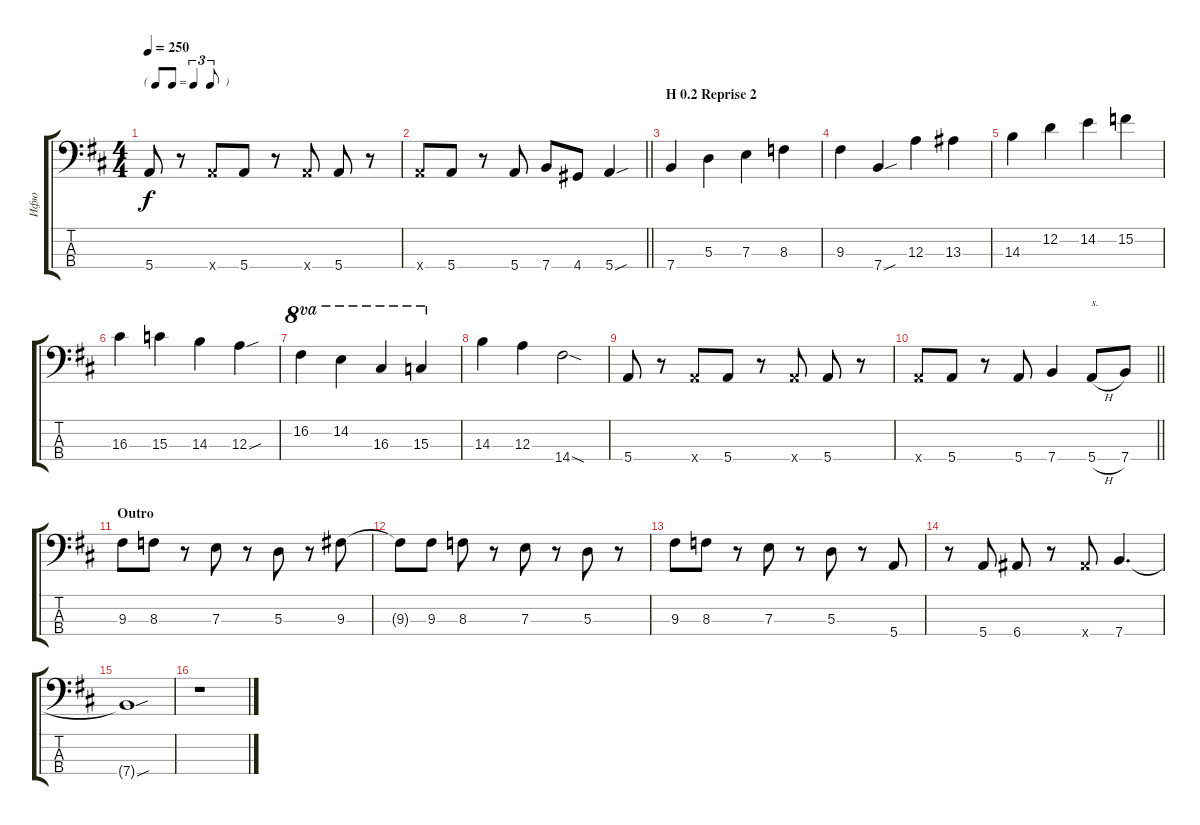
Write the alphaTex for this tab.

\track ("Ифю" "Ифю") {instrument electricbassfinger}
\staff {score tabs}
\tuning (G2 D2 A1 E1) {hide}
\ts (4 4)
\tf triplet8th
\tempo 250
\clef f4
\ks d
5.4.8{dy f} r.8 5.4{x}.8 5.4.8 r.8 5.4{x}.8 5.4.8 r.8 |
\barLineRight lightlight
5.4{x}.8 5.4.8 r.8 5.4.8 7.4.8 4.4.8 5.4{sou}.4 |
\section ("" "H 0.2 Reprise 2")
7.4.4 5.3.4 7.3.4 8.3.4 |
9.3.4 7.4{sou}.4 12.3.4 13.3.4 |
14.3.4 12.2.4 14.2.4 15.2.4 |
16.3.4 15.3.4 14.3.4 12.3{sou}.4 |
16.2.4{ot 8va} 14.2.4{ot 8va} 16.3.4{ot 8va} 15.3.4{ot 8va} |
14.3.4 12.3.4 14.4{sod}.2 |
5.4.8 r.8 5.4{x}.8 5.4.8 r.8 5.4{x}.8 5.4.8 r.8 |
\barLineRight lightlight
5.4{x}.8 5.4.8 r.8 5.4.8 7.4.4 5.4{h}.8{txt "s."} 7.4.8 |
\section ("" "Outro")
9.3.8 8.3.8 r.8 7.3.8 r.8 5.3.8 r.8 9.3.8 |
9.3{t}.8 9.3.8 8.3.8 r.8 7.3.8 r.8 5.3.8 r.8 |
9.3.8 8.3.8 r.8 7.3.8 r.8 5.3.8 r.8 5.4.8 |
r.8 5.4.8 6.4.8 r.8 6.4{x}.8 7.4.4{d} |
7.4{sou t}.1 |
r.1
